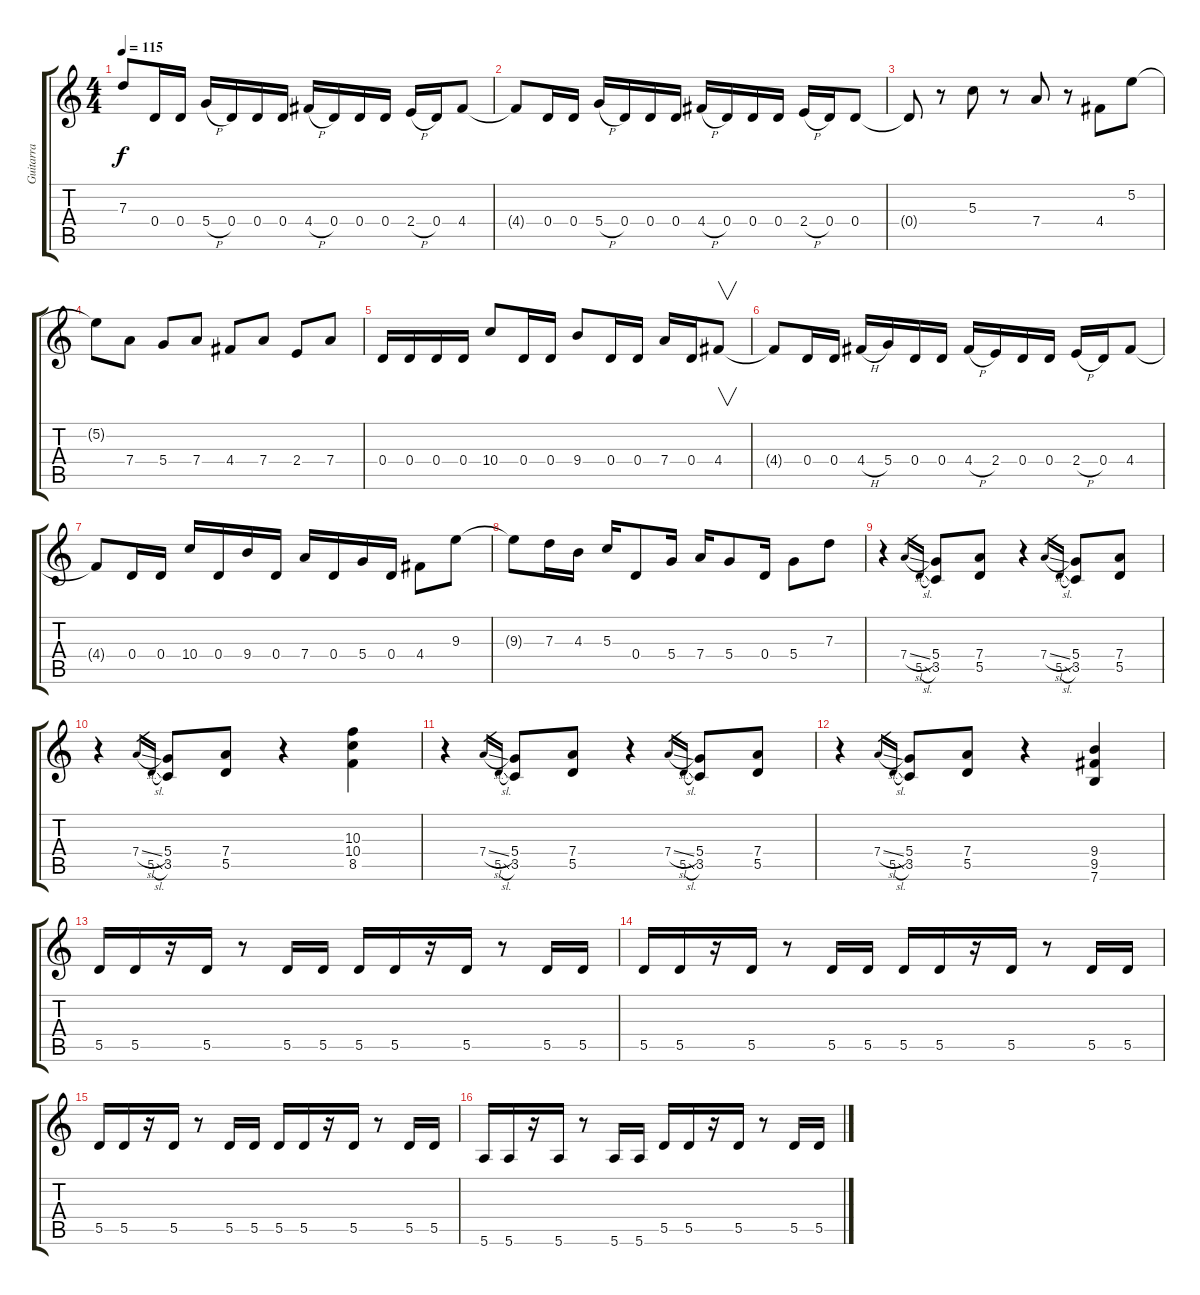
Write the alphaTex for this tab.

\track ("Guitarra" "Guitarra") {instrument overdrivenguitar}
\staff {score tabs}
\tuning (E4 B3 G3 D3 A2 E2) {hide}
\ts (4 4)
\tempo 115
\clef g2
\ks c
7.3{t}.8{dy f} 0.4.16 0.4.16 5.4{h}.16 0.4.16 0.4.16 0.4.16 4.4{h}.16 0.4.16 0.4.16 0.4.16 2.4{h}.16 0.4.16 4.4.8 |
4.4{t}.8 0.4.16 0.4.16 5.4{h}.16 0.4.16 0.4.16 0.4.16 4.4{h}.16 0.4.16 0.4.16 0.4.16 2.4{h}.16 0.4.16 0.4.8 |
0.4{t}.8 r.8 5.3.8 r.8 7.4.8 r.8 4.4.8 5.2.8 |
5.2{t}.8 7.4.8 5.4.8 7.4.8 4.4.8 7.4.8 2.4.8 7.4.8 |
0.4.16 0.4.16 0.4.16 0.4.16 10.4.8 0.4.16 0.4.16 9.4.8 0.4.16 0.4.16 7.4.16 0.4.16 4.4.8{v} |
4.4{t}.8 0.4.16 0.4.16 4.4{h}.16 5.4.16 0.4.16 0.4.16 4.4{h}.16 2.4.16 0.4.16 0.4.16 2.4{h}.16 0.4.16 4.4.8 |
4.4{t}.8 0.4.16 0.4.16 10.4.16 0.4.16 9.4.16 0.4.16 7.4.16 0.4.16 5.4.16 0.4.16 4.4.8 9.3.8 |
9.3{t}.8 7.3.16 4.3.16 5.3.16 0.4.8 5.4.16 7.4.16 5.4.8 0.4.16 5.4.8 7.3.8 |
r.4 7.4{sl}.16{gr} 5.5{sl}.16{gr} (5.4 3.5).8 (7.4 5.5).8 r.4 7.4{sl}.16{gr} 5.5{sl}.16{gr} (5.4 3.5).8 (7.4 5.5).8 |
r.4 7.4{sl}.16{gr} 5.5{sl}.16{gr} (5.4 3.5).8 (7.4 5.5).8 r.4 (10.3 10.4 8.5).4 |
r.4 7.4{sl}.16{gr} 5.5{sl}.16{gr} (5.4 3.5).8 (7.4 5.5).8 r.4 7.4{sl}.16{gr} 5.5{sl}.16{gr} (5.4 3.5).8 (7.4 5.5).8 |
r.4 7.4{sl}.16{gr} 5.5{sl}.16{gr} (5.4 3.5).8 (7.4 5.5).8 r.4 (9.4 9.5 7.6).4 |
5.5.16 5.5.16 r.16 5.5.16 r.8 5.5.16 5.5.16 5.5.16 5.5.16 r.16 5.5.16 r.8 5.5.16 5.5.16 |
5.5.16 5.5.16 r.16 5.5.16 r.8 5.5.16 5.5.16 5.5.16 5.5.16 r.16 5.5.16 r.8 5.5.16 5.5.16 |
5.5.16 5.5.16 r.16 5.5.16 r.8 5.5.16 5.5.16 5.5.16 5.5.16 r.16 5.5.16 r.8 5.5.16 5.5.16 |
5.6.16 5.6.16 r.16 5.6.16 r.8 5.6.16 5.6.16 5.5.16 5.5.16 r.16 5.5.16 r.8 5.5.16 5.5.16
